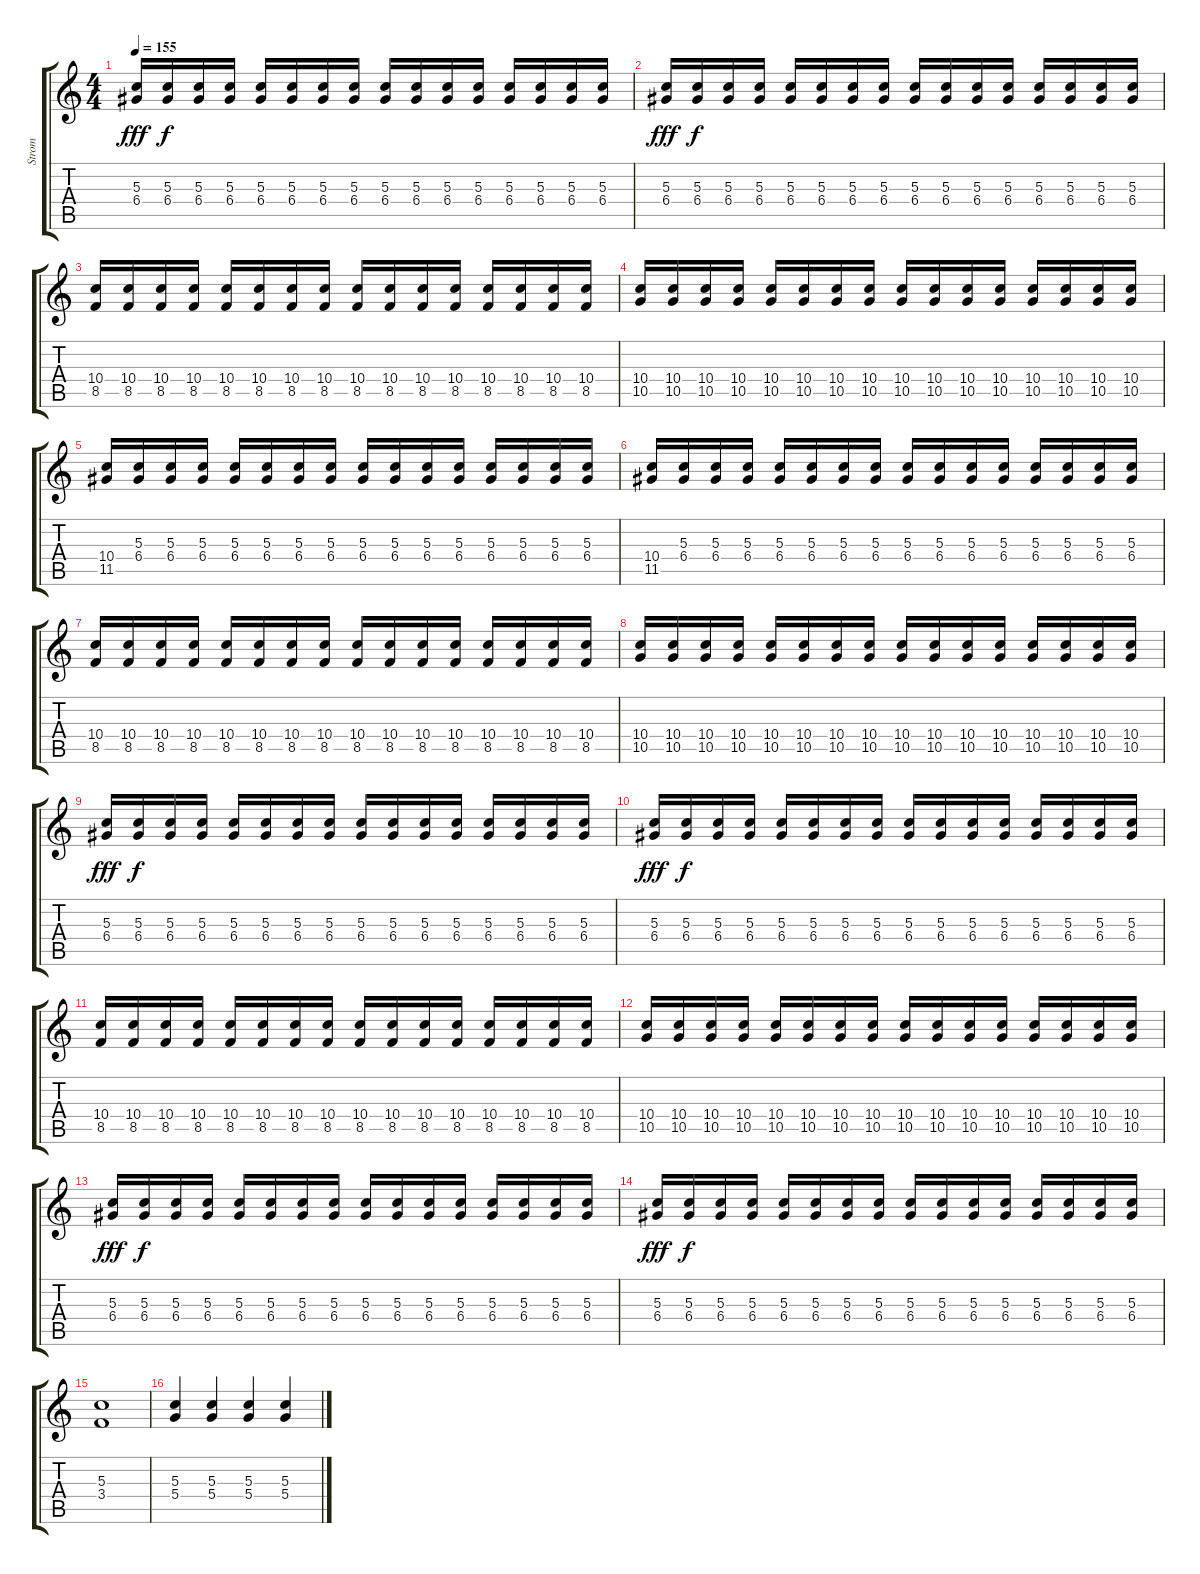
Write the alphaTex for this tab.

\track ("Strom" "Strom") {instrument overdrivenguitar}
\staff {score tabs}
\tuning (E4 B3 G3 D3 A2 E2) {hide}
\ts (4 4)
\tempo 155
\clef g2
\ks c
(5.3 6.4).16{dy fff} (5.3 6.4).16{dy f} (5.3 6.4).16 (5.3 6.4).16 (5.3 6.4).16 (5.3 6.4).16 (5.3 6.4).16 (5.3 6.4).16 (5.3 6.4).16 (5.3 6.4).16 (5.3 6.4).16 (5.3 6.4).16 (5.3 6.4).16 (5.3 6.4).16 (5.3 6.4).16 (5.3 6.4).16 |
(5.3 6.4).16{dy fff} (5.3 6.4).16{dy f} (5.3 6.4).16 (5.3 6.4).16 (5.3 6.4).16 (5.3 6.4).16 (5.3 6.4).16 (5.3 6.4).16 (5.3 6.4).16 (5.3 6.4).16 (5.3 6.4).16 (5.3 6.4).16 (5.3 6.4).16 (5.3 6.4).16 (5.3 6.4).16 (5.3 6.4).16 |
(10.4 8.5).16 (10.4 8.5).16 (10.4 8.5).16 (10.4 8.5).16 (10.4 8.5).16 (10.4 8.5).16 (10.4 8.5).16 (10.4 8.5).16 (10.4 8.5).16 (10.4 8.5).16 (10.4 8.5).16 (10.4 8.5).16 (10.4 8.5).16 (10.4 8.5).16 (10.4 8.5).16 (10.4 8.5).16 |
(10.4 10.5).16 (10.4 10.5).16 (10.4 10.5).16 (10.4 10.5).16 (10.4 10.5).16 (10.4 10.5).16 (10.4 10.5).16 (10.4 10.5).16 (10.4 10.5).16 (10.4 10.5).16 (10.4 10.5).16 (10.4 10.5).16 (10.4 10.5).16 (10.4 10.5).16 (10.4 10.5).16 (10.4 10.5).16 |
(10.4 11.5).16 (5.3 6.4).16 (5.3 6.4).16 (5.3 6.4).16 (5.3 6.4).16 (5.3 6.4).16 (5.3 6.4).16 (5.3 6.4).16 (5.3 6.4).16 (5.3 6.4).16 (5.3 6.4).16 (5.3 6.4).16 (5.3 6.4).16 (5.3 6.4).16 (5.3 6.4).16 (5.3 6.4).16 |
(10.4 11.5).16 (5.3 6.4).16 (5.3 6.4).16 (5.3 6.4).16 (5.3 6.4).16 (5.3 6.4).16 (5.3 6.4).16 (5.3 6.4).16 (5.3 6.4).16 (5.3 6.4).16 (5.3 6.4).16 (5.3 6.4).16 (5.3 6.4).16 (5.3 6.4).16 (5.3 6.4).16 (5.3 6.4).16 |
(10.4 8.5).16 (10.4 8.5).16 (10.4 8.5).16 (10.4 8.5).16 (10.4 8.5).16 (10.4 8.5).16 (10.4 8.5).16 (10.4 8.5).16 (10.4 8.5).16 (10.4 8.5).16 (10.4 8.5).16 (10.4 8.5).16 (10.4 8.5).16 (10.4 8.5).16 (10.4 8.5).16 (10.4 8.5).16 |
(10.4 10.5).16 (10.4 10.5).16 (10.4 10.5).16 (10.4 10.5).16 (10.4 10.5).16 (10.4 10.5).16 (10.4 10.5).16 (10.4 10.5).16 (10.4 10.5).16 (10.4 10.5).16 (10.4 10.5).16 (10.4 10.5).16 (10.4 10.5).16 (10.4 10.5).16 (10.4 10.5).16 (10.4 10.5).16 |
(5.3 6.4).16{dy fff} (5.3 6.4).16{dy f} (5.3 6.4).16 (5.3 6.4).16 (5.3 6.4).16 (5.3 6.4).16 (5.3 6.4).16 (5.3 6.4).16 (5.3 6.4).16 (5.3 6.4).16 (5.3 6.4).16 (5.3 6.4).16 (5.3 6.4).16 (5.3 6.4).16 (5.3 6.4).16 (5.3 6.4).16 |
(5.3 6.4).16{dy fff} (5.3 6.4).16{dy f} (5.3 6.4).16 (5.3 6.4).16 (5.3 6.4).16 (5.3 6.4).16 (5.3 6.4).16 (5.3 6.4).16 (5.3 6.4).16 (5.3 6.4).16 (5.3 6.4).16 (5.3 6.4).16 (5.3 6.4).16 (5.3 6.4).16 (5.3 6.4).16 (5.3 6.4).16 |
(10.4 8.5).16 (10.4 8.5).16 (10.4 8.5).16 (10.4 8.5).16 (10.4 8.5).16 (10.4 8.5).16 (10.4 8.5).16 (10.4 8.5).16 (10.4 8.5).16 (10.4 8.5).16 (10.4 8.5).16 (10.4 8.5).16 (10.4 8.5).16 (10.4 8.5).16 (10.4 8.5).16 (10.4 8.5).16 |
(10.4 10.5).16 (10.4 10.5).16 (10.4 10.5).16 (10.4 10.5).16 (10.4 10.5).16 (10.4 10.5).16 (10.4 10.5).16 (10.4 10.5).16 (10.4 10.5).16 (10.4 10.5).16 (10.4 10.5).16 (10.4 10.5).16 (10.4 10.5).16 (10.4 10.5).16 (10.4 10.5).16 (10.4 10.5).16 |
(5.3 6.4).16{dy fff} (5.3 6.4).16{dy f} (5.3 6.4).16 (5.3 6.4).16 (5.3 6.4).16 (5.3 6.4).16 (5.3 6.4).16 (5.3 6.4).16 (5.3 6.4).16 (5.3 6.4).16 (5.3 6.4).16 (5.3 6.4).16 (5.3 6.4).16 (5.3 6.4).16 (5.3 6.4).16 (5.3 6.4).16 |
(5.3 6.4).16{dy fff} (5.3 6.4).16{dy f} (5.3 6.4).16 (5.3 6.4).16 (5.3 6.4).16 (5.3 6.4).16 (5.3 6.4).16 (5.3 6.4).16 (5.3 6.4).16 (5.3 6.4).16 (5.3 6.4).16 (5.3 6.4).16 (5.3 6.4).16 (5.3 6.4).16 (5.3 6.4).16 (5.3 6.4).16 |
(5.3 3.4).1 |
(5.3 5.4).4 (5.3 5.4).4 (5.3 5.4).4 (5.3 5.4).4
